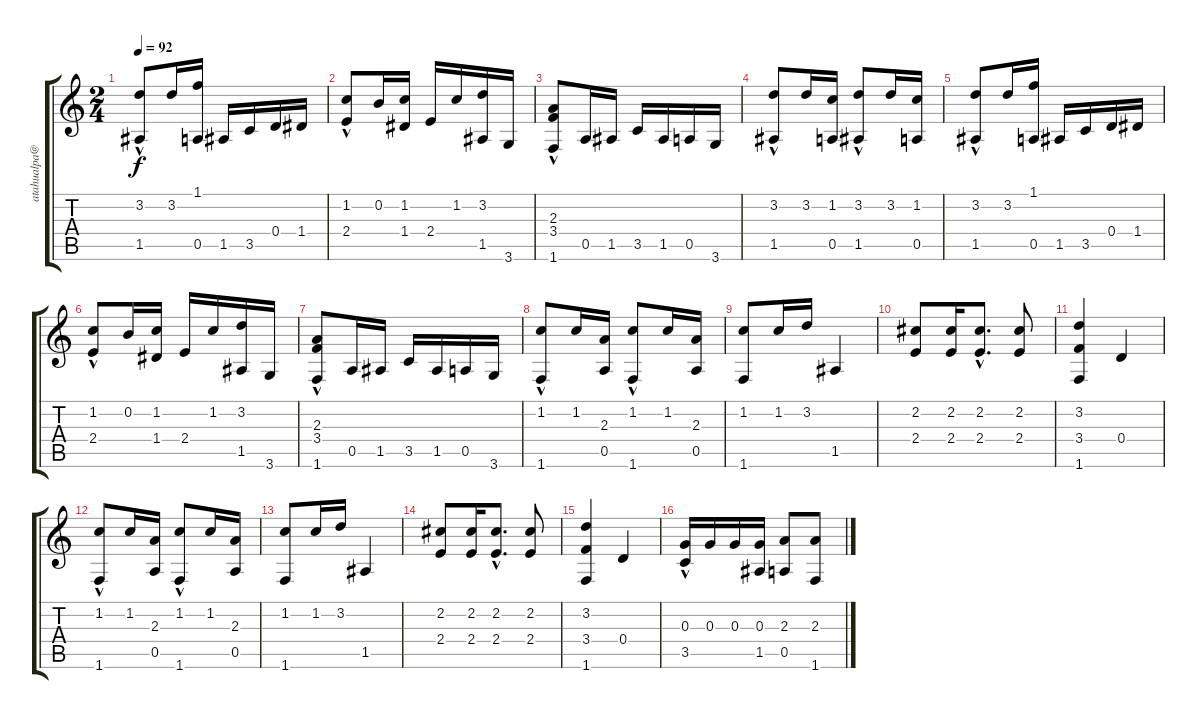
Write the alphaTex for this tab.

\track ("" "atahualpa@") {instrument acousticguitarnylon}
\staff {score tabs}
\tuning (E4 B3 G3 D3 A2 E2) {hide}
\ts (2 4)
\tempo 92
\clef g2
\ks c
(3.2 1.5{hac}).8{dy f} 3.2.16 (1.1 0.5).16 1.5.16 3.5.16 0.4.16 1.4.16 |
(1.2 2.4{hac}).8 0.2.16 (1.2 1.4).16 2.4.16 1.2.16 (3.2 1.5).16 3.6.16 |
(2.3{hac} 3.4{hac} 1.6).8 0.5.16 1.5.16 3.5.16 1.5.16 0.5.16 3.6.16 |
(3.2 1.5{hac}).8 3.2.16 (1.2 0.5).16 (3.2 1.5{hac}).8 3.2.16 (1.2 0.5).16 |
(3.2 1.5{hac}).8 3.2.16 (1.1 0.5).16 1.5.16 3.5.16 0.4.16 1.4.16 |
(1.2 2.4{hac}).8 0.2.16 (1.2 1.4).16 2.4.16 1.2.16 (3.2 1.5).16 3.6.16 |
(2.3{hac} 3.4{hac} 1.6).8 0.5.16 1.5.16 3.5.16 1.5.16 0.5.16 3.6.16 |
(1.2 1.6{hac}).8 1.2.16 (2.3 0.5).16 (1.2 1.6{hac}).8 1.2.16 (2.3 0.5).16 |
(1.2 1.6).8 1.2.16 3.2.16 1.5.4 |
(2.2 2.4).8 (2.2 2.4).16 (2.2{hac} 2.4{hac}).8{d} (2.2 2.4).8 |
(3.2 3.4 1.6).4 0.4.4 |
(1.2 1.6{hac}).8 1.2.16 (2.3 0.5).16 (1.2 1.6{hac}).8 1.2.16 (2.3 0.5).16 |
(1.2 1.6).8 1.2.16 3.2.16 1.5.4 |
(2.2 2.4).8 (2.2 2.4).16 (2.2{hac} 2.4{hac}).8{d} (2.2 2.4).8 |
(3.2 3.4 1.6).4 0.4.4 |
(0.3 3.5{hac}).16 0.3.16 0.3.16 (0.3 1.5).16 (2.3 0.5).8 (2.3 1.6).8
